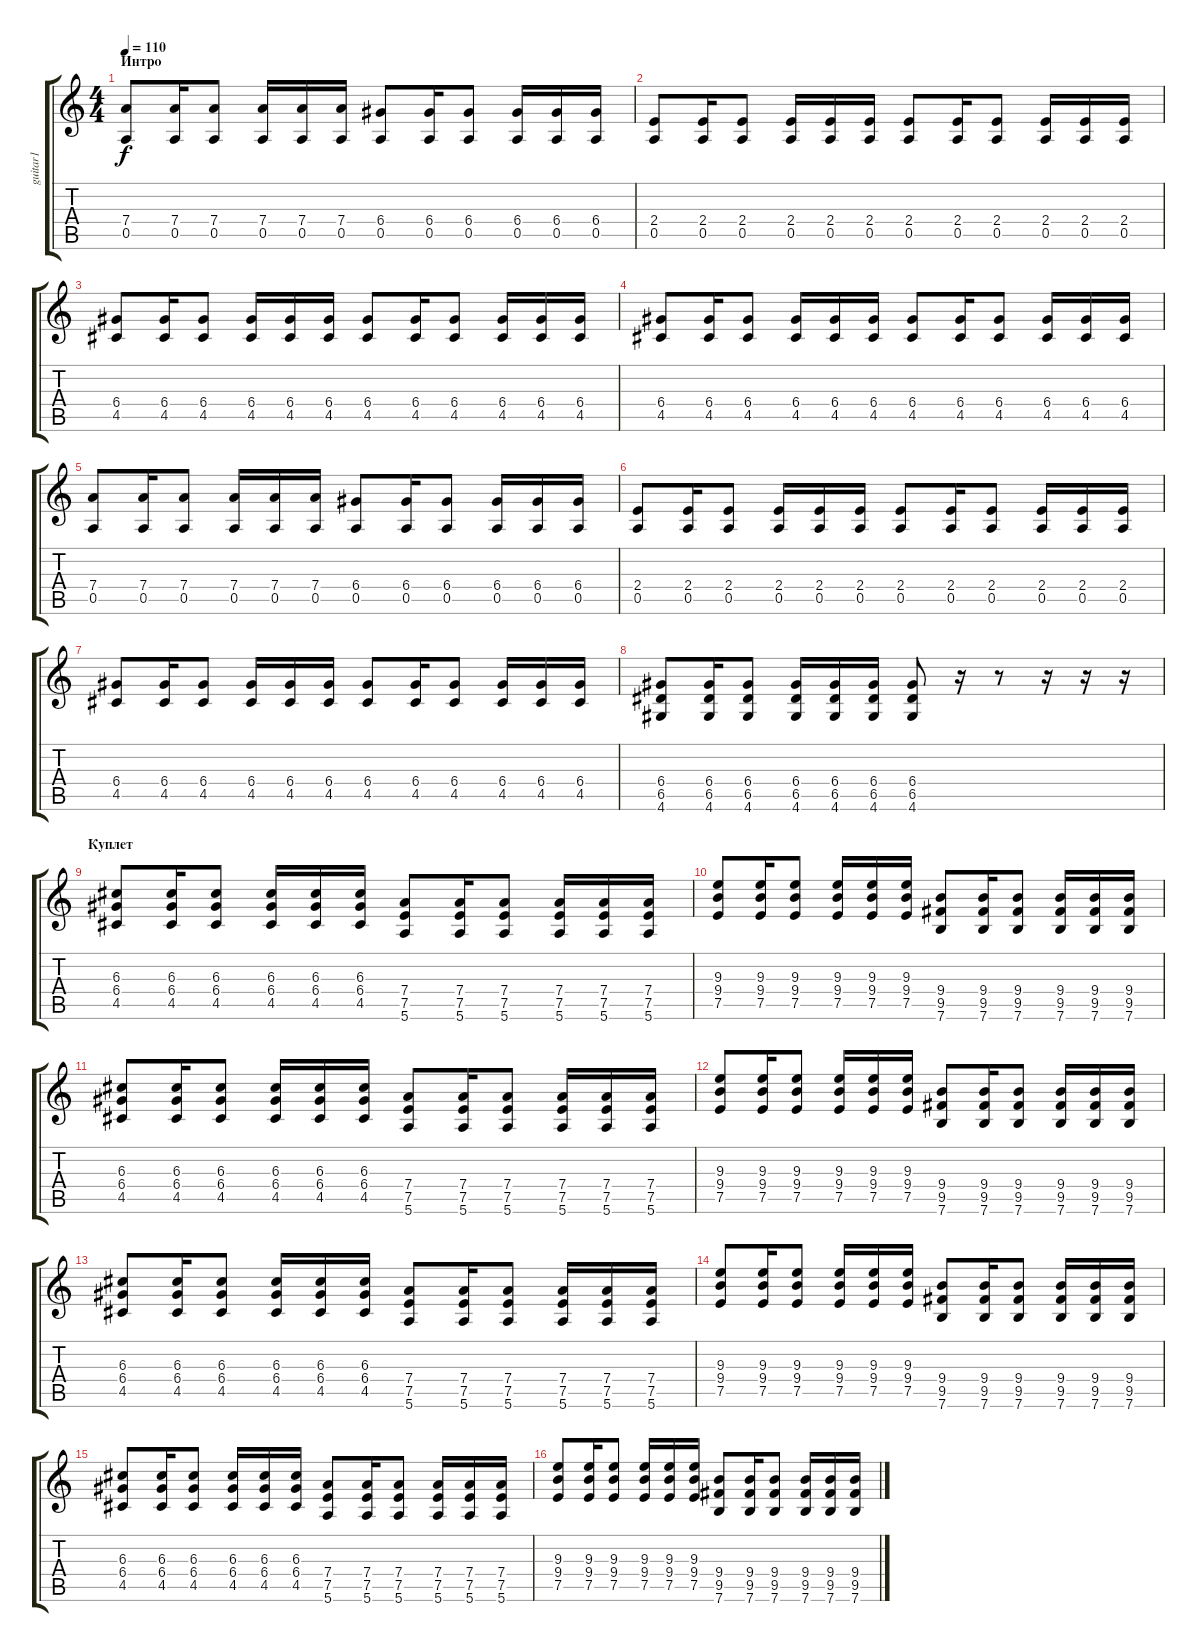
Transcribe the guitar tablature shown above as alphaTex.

\track ("guitar1" "guitar1") {instrument distortionguitar}
\staff {score tabs}
\tuning (E4 B3 G3 D3 A2 E2) {hide}
\ts (4 4)
\section ("" "Интро")
\tempo 110
\clef g2
\ks c
(7.4 0.5).8{dy f volume 16 instrument electricguitarclean} (7.4 0.5).16 (7.4 0.5).8 (7.4 0.5).16 (7.4 0.5).16 (7.4 0.5).16 (6.4 0.5).8 (6.4 0.5).16 (6.4 0.5).8 (6.4 0.5).16 (6.4 0.5).16 (6.4 0.5).16 |
(2.4 0.5).8 (2.4 0.5).16 (2.4 0.5).8 (2.4 0.5).16 (2.4 0.5).16 (2.4 0.5).16 (2.4 0.5).8 (2.4 0.5).16 (2.4 0.5).8 (2.4 0.5).16 (2.4 0.5).16 (2.4 0.5).16 |
(6.4 4.5).8 (6.4 4.5).16 (6.4 4.5).8 (6.4 4.5).16 (6.4 4.5).16 (6.4 4.5).16 (6.4 4.5).8 (6.4 4.5).16 (6.4 4.5).8 (6.4 4.5).16 (6.4 4.5).16 (6.4 4.5).16 |
(6.4 4.5).8 (6.4 4.5).16 (6.4 4.5).8 (6.4 4.5).16 (6.4 4.5).16 (6.4 4.5).16 (6.4 4.5).8 (6.4 4.5).16 (6.4 4.5).8 (6.4 4.5).16 (6.4 4.5).16 (6.4 4.5).16 |
(7.4 0.5).8 (7.4 0.5).16 (7.4 0.5).8 (7.4 0.5).16 (7.4 0.5).16 (7.4 0.5).16 (6.4 0.5).8 (6.4 0.5).16 (6.4 0.5).8 (6.4 0.5).16 (6.4 0.5).16 (6.4 0.5).16 |
(2.4 0.5).8 (2.4 0.5).16 (2.4 0.5).8 (2.4 0.5).16 (2.4 0.5).16 (2.4 0.5).16 (2.4 0.5).8 (2.4 0.5).16 (2.4 0.5).8 (2.4 0.5).16 (2.4 0.5).16 (2.4 0.5).16 |
(6.4 4.5).8 (6.4 4.5).16 (6.4 4.5).8 (6.4 4.5).16 (6.4 4.5).16 (6.4 4.5).16 (6.4 4.5).8 (6.4 4.5).16 (6.4 4.5).8 (6.4 4.5).16 (6.4 4.5).16 (6.4 4.5).16 |
(6.4 6.5 4.6).8 (6.4 6.5 4.6).16 (6.4 6.5 4.6).8 (6.4 6.5 4.6).16 (6.4 6.5 4.6).16 (6.4 6.5 4.6).16 (6.4 6.5 4.6).8 r.16 r.8 r.16 r.16 r.16 |
\section ("" "Куплет")
(6.3 6.4 4.5).8{volume 13 instrument distortionguitar} (6.3 6.4 4.5).16 (6.3 6.4 4.5).8 (6.3 6.4 4.5).16 (6.3 6.4 4.5).16 (6.3 6.4 4.5).16 (7.4 7.5 5.6).8 (7.4 7.5 5.6).16 (7.4 7.5 5.6).8 (7.4 7.5 5.6).16 (7.4 7.5 5.6).16 (7.4 7.5 5.6).16 |
(9.3 9.4 7.5).8 (9.3 9.4 7.5).16 (9.3 9.4 7.5).8 (9.3 9.4 7.5).16 (9.3 9.4 7.5).16 (9.3 9.4 7.5).16 (9.4 9.5 7.6).8 (9.4 9.5 7.6).16 (9.4 9.5 7.6).8 (9.4 9.5 7.6).16 (9.4 9.5 7.6).16 (9.4 9.5 7.6).16 |
(6.3 6.4 4.5).8 (6.3 6.4 4.5).16 (6.3 6.4 4.5).8 (6.3 6.4 4.5).16 (6.3 6.4 4.5).16 (6.3 6.4 4.5).16 (7.4 7.5 5.6).8 (7.4 7.5 5.6).16 (7.4 7.5 5.6).8 (7.4 7.5 5.6).16 (7.4 7.5 5.6).16 (7.4 7.5 5.6).16 |
(9.3 9.4 7.5).8 (9.3 9.4 7.5).16 (9.3 9.4 7.5).8 (9.3 9.4 7.5).16 (9.3 9.4 7.5).16 (9.3 9.4 7.5).16 (9.4 9.5 7.6).8 (9.4 9.5 7.6).16 (9.4 9.5 7.6).8 (9.4 9.5 7.6).16 (9.4 9.5 7.6).16 (9.4 9.5 7.6).16 |
(6.3 6.4 4.5).8 (6.3 6.4 4.5).16 (6.3 6.4 4.5).8 (6.3 6.4 4.5).16 (6.3 6.4 4.5).16 (6.3 6.4 4.5).16 (7.4 7.5 5.6).8 (7.4 7.5 5.6).16 (7.4 7.5 5.6).8 (7.4 7.5 5.6).16 (7.4 7.5 5.6).16 (7.4 7.5 5.6).16 |
(9.3 9.4 7.5).8 (9.3 9.4 7.5).16 (9.3 9.4 7.5).8 (9.3 9.4 7.5).16 (9.3 9.4 7.5).16 (9.3 9.4 7.5).16 (9.4 9.5 7.6).8 (9.4 9.5 7.6).16 (9.4 9.5 7.6).8 (9.4 9.5 7.6).16 (9.4 9.5 7.6).16 (9.4 9.5 7.6).16 |
(6.3 6.4 4.5).8 (6.3 6.4 4.5).16 (6.3 6.4 4.5).8 (6.3 6.4 4.5).16 (6.3 6.4 4.5).16 (6.3 6.4 4.5).16 (7.4 7.5 5.6).8 (7.4 7.5 5.6).16 (7.4 7.5 5.6).8 (7.4 7.5 5.6).16 (7.4 7.5 5.6).16 (7.4 7.5 5.6).16 |
(9.3 9.4 7.5).8 (9.3 9.4 7.5).16 (9.3 9.4 7.5).8 (9.3 9.4 7.5).16 (9.3 9.4 7.5).16 (9.3 9.4 7.5).16 (9.4 9.5 7.6).8 (9.4 9.5 7.6).16 (9.4 9.5 7.6).8 (9.4 9.5 7.6).16 (9.4 9.5 7.6).16 (9.4 9.5 7.6).16
